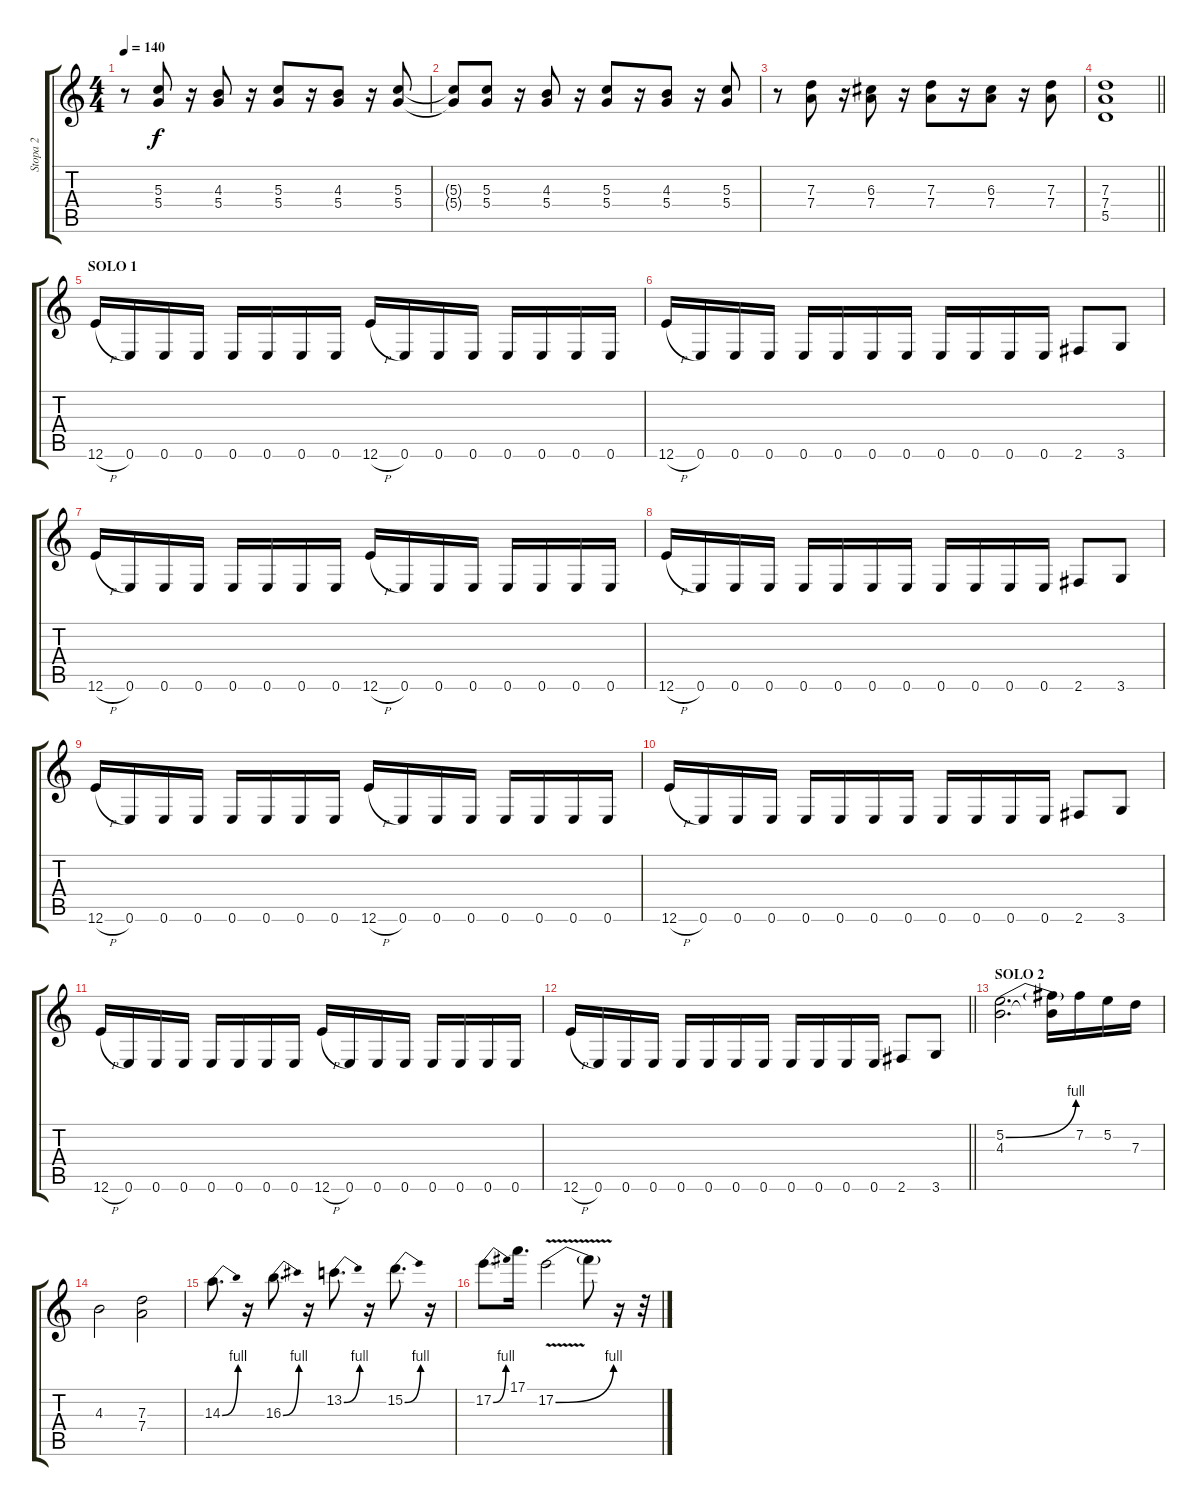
\track ("Stopa 2" "Stopa 2") {instrument overdrivenguitar}
\staff {score tabs}
\tuning (E4 B3 G3 D3 A2 E2) {hide}
\ts (4 4)
\tempo 140
\clef g2
\ks c
r.8{dy f} (5.3 5.4).8 r.16 (4.3 5.4).8 r.16 (5.3 5.4).8 r.16 (4.3 5.4).8 r.16 (5.3 5.4).8 |
(5.3{t} 5.4{t}).8 (5.3 5.4).8 r.16 (4.3 5.4).8 r.16 (5.3 5.4).8 r.16 (4.3 5.4).8 r.16 (5.3 5.4).8 |
r.8 (7.3 7.4).8 r.16 (6.3 7.4).8 r.16 (7.3 7.4).8 r.16 (6.3 7.4).8 r.16 (7.3 7.4).8 |
\barLineRight lightlight
(7.3 7.4 5.5).1 |
\section ("" "SOLO 1")
12.6{h}.16 0.6.16 0.6.16 0.6.16 0.6.16 0.6.16 0.6.16 0.6.16 12.6{h}.16 0.6.16 0.6.16 0.6.16 0.6.16 0.6.16 0.6.16 0.6.16 |
12.6{h}.16 0.6.16 0.6.16 0.6.16 0.6.16 0.6.16 0.6.16 0.6.16 0.6.16 0.6.16 0.6.16 0.6.16 2.6.8 3.6.8 |
12.6{h}.16 0.6.16 0.6.16 0.6.16 0.6.16 0.6.16 0.6.16 0.6.16 12.6{h}.16 0.6.16 0.6.16 0.6.16 0.6.16 0.6.16 0.6.16 0.6.16 |
12.6{h}.16 0.6.16 0.6.16 0.6.16 0.6.16 0.6.16 0.6.16 0.6.16 0.6.16 0.6.16 0.6.16 0.6.16 2.6.8 3.6.8 |
12.6{h}.16 0.6.16 0.6.16 0.6.16 0.6.16 0.6.16 0.6.16 0.6.16 12.6{h}.16 0.6.16 0.6.16 0.6.16 0.6.16 0.6.16 0.6.16 0.6.16 |
12.6{h}.16 0.6.16 0.6.16 0.6.16 0.6.16 0.6.16 0.6.16 0.6.16 0.6.16 0.6.16 0.6.16 0.6.16 2.6.8 3.6.8 |
12.6{h}.16 0.6.16 0.6.16 0.6.16 0.6.16 0.6.16 0.6.16 0.6.16 12.6{h}.16 0.6.16 0.6.16 0.6.16 0.6.16 0.6.16 0.6.16 0.6.16 |
\barLineRight lightlight
12.6{h}.16 0.6.16 0.6.16 0.6.16 0.6.16 0.6.16 0.6.16 0.6.16 0.6.16 0.6.16 0.6.16 0.6.16 2.6.8 3.6.8 |
\section ("" "SOLO 2")
(5.2{be (bend 0 0 60 4)} 4.3).2{d} (5.2{t} 4.3{t}).16 7.2.16 5.2.16 7.3.16 |
4.3.2 (7.3 7.4).2 |
14.3{be (bend 0 0 60 4)}.8{d} r.16 16.3{be (bend 0 0 60 4)}.8{d} r.16 13.2{be (bend 0 0 60 4)}.8{d} r.16 15.2{be (bend 0 0 60 4)}.8{d} r.16 |
17.2{be (bend 0 0 60 4)}.8{d} 17.1.16{d} 17.2{be (bend 0 0 60 4) v}.2 17.2{t}.8 r.16 r.32
